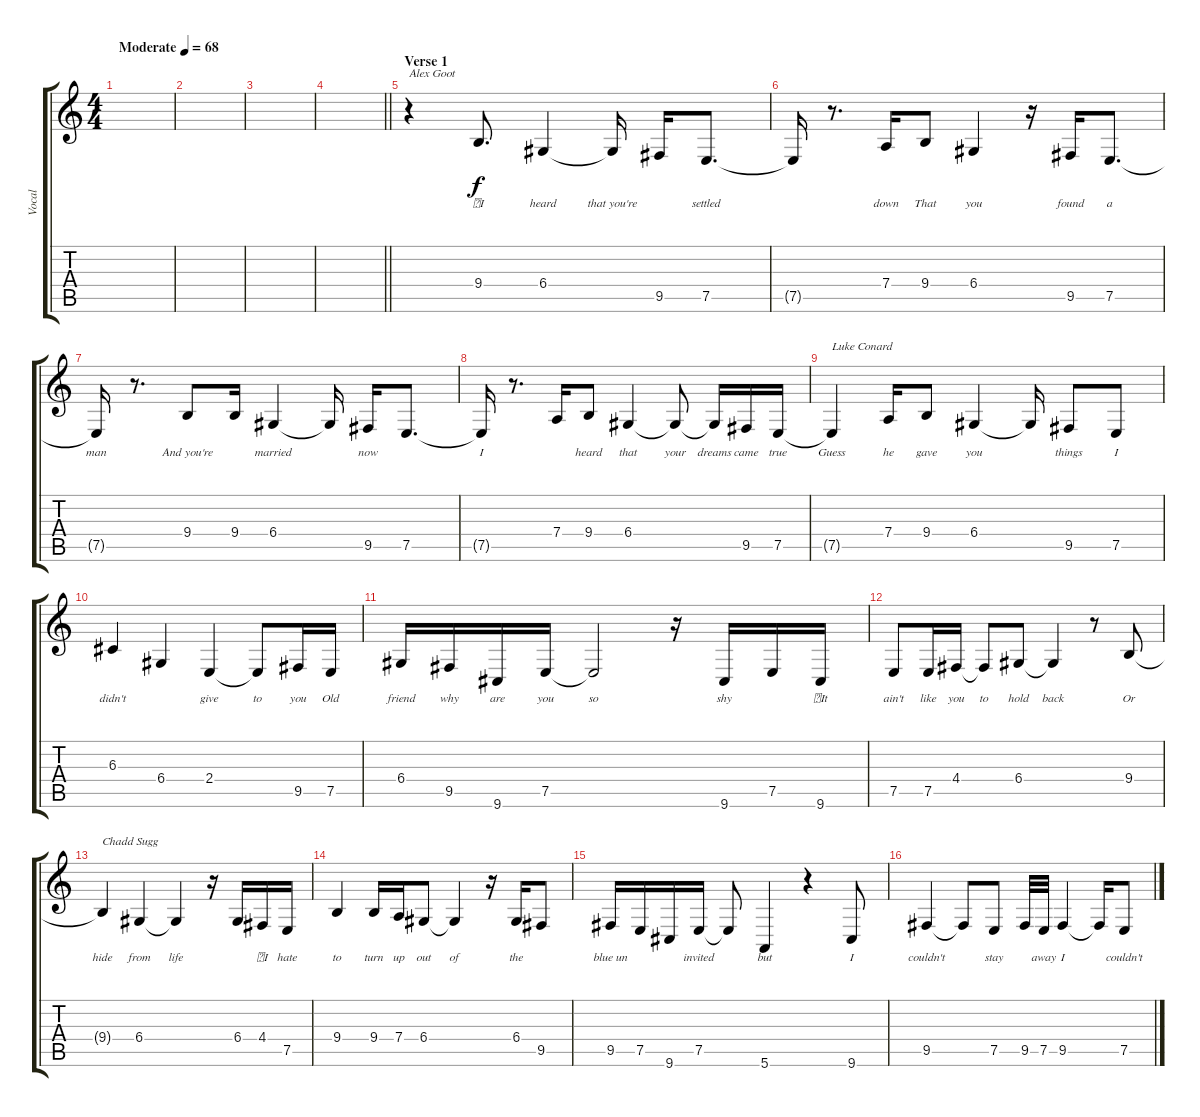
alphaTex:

\track ("Vocal" "Vocal") {instrument clarinet}
\staff {score tabs}
\tuning (E4 B3 G3 D3 A2 E2) {hide}
\ts (4 4)
\tempo (68 "Moderate")
\clef g2
\ks c
|
|
|
\barLineRight lightlight
|
\section ("" "Verse 1")
r.4{txt "Alex Goot"} 9.4.8{d lyrics (0 "\u001cI") lyrics (1 "") lyrics (2 "") lyrics (3 "") lyrics (4 "")} 6.4.4{lyrics (0 "heard") lyrics (1 "") lyrics (2 "") lyrics (3 "") lyrics (4 "")} 6.4{t}.16{lyrics (0 "that you're") lyrics (1 "") lyrics (2 "") lyrics (3 "") lyrics (4 "")} 9.5.16{lyrics (0 "") lyrics (1 "") lyrics (2 "") lyrics (3 "") lyrics (4 "")} 7.5.8{d lyrics (0 "settled") lyrics (1 "") lyrics (2 "") lyrics (3 "") lyrics (4 "")} |
7.5{t}.16{lyrics (0 "") lyrics (1 "") lyrics (2 "") lyrics (3 "") lyrics (4 "")} r.8{d} 7.4.16{lyrics (0 "down") lyrics (1 "") lyrics (2 "") lyrics (3 "") lyrics (4 "")} 9.4.8{lyrics (0 "That") lyrics (1 "") lyrics (2 "") lyrics (3 "") lyrics (4 "")} 6.4.4{lyrics (0 "you") lyrics (1 "") lyrics (2 "") lyrics (3 "") lyrics (4 "")} r.16 9.5.16{lyrics (0 "found") lyrics (1 "") lyrics (2 "") lyrics (3 "") lyrics (4 "")} 7.5.8{d lyrics (0 "a") lyrics (1 "") lyrics (2 "") lyrics (3 "") lyrics (4 "")} |
7.5{t}.16{lyrics (0 "man") lyrics (1 "") lyrics (2 "") lyrics (3 "") lyrics (4 "")} r.8{d} 9.4.8{lyrics (0 "And you're") lyrics (1 "") lyrics (2 "") lyrics (3 "") lyrics (4 "")} 9.4.16{lyrics (0 "") lyrics (1 "") lyrics (2 "") lyrics (3 "") lyrics (4 "")} 6.4.4{lyrics (0 "married") lyrics (1 "") lyrics (2 "") lyrics (3 "") lyrics (4 "")} 6.4{t}.16{lyrics (0 "") lyrics (1 "") lyrics (2 "") lyrics (3 "") lyrics (4 "")} 9.5.16{lyrics (0 "now") lyrics (1 "") lyrics (2 "") lyrics (3 "") lyrics (4 "")} 7.5.8{d lyrics (0 "") lyrics (1 "") lyrics (2 "") lyrics (3 "") lyrics (4 "")} |
7.5{t}.16{lyrics (0 "I") lyrics (1 "") lyrics (2 "") lyrics (3 "") lyrics (4 "")} r.8{d} 7.4.16{lyrics (0 "") lyrics (1 "") lyrics (2 "") lyrics (3 "") lyrics (4 "")} 9.4.8{lyrics (0 "heard") lyrics (1 "") lyrics (2 "") lyrics (3 "") lyrics (4 "")} 6.4.4{lyrics (0 "that") lyrics (1 "") lyrics (2 "") lyrics (3 "") lyrics (4 "")} 6.4{t}.8{lyrics (0 "your") lyrics (1 "") lyrics (2 "") lyrics (3 "") lyrics (4 "")} 6.4{t}.16{lyrics (0 "dreams") lyrics (1 "") lyrics (2 "") lyrics (3 "") lyrics (4 "")} 9.5.16{lyrics (0 "came") lyrics (1 "") lyrics (2 "") lyrics (3 "") lyrics (4 "")} 7.5.16{lyrics (0 "true") lyrics (1 "") lyrics (2 "") lyrics (3 "") lyrics (4 "")} |
7.5{t}.4{txt "Luke Conard" lyrics (0 "Guess") lyrics (1 "") lyrics (2 "") lyrics (3 "") lyrics (4 "")} 7.4.16{lyrics (0 "he") lyrics (1 "") lyrics (2 "") lyrics (3 "") lyrics (4 "")} 9.4.8{lyrics (0 "gave") lyrics (1 "") lyrics (2 "") lyrics (3 "") lyrics (4 "")} 6.4.4{lyrics (0 "you") lyrics (1 "") lyrics (2 "") lyrics (3 "") lyrics (4 "")} 6.4{t}.16{lyrics (0 "") lyrics (1 "") lyrics (2 "") lyrics (3 "") lyrics (4 "")} 9.5.8{lyrics (0 "things") lyrics (1 "") lyrics (2 "") lyrics (3 "") lyrics (4 "")} 7.5.8{lyrics (0 "I") lyrics (1 "") lyrics (2 "") lyrics (3 "") lyrics (4 "")} |
6.3.4{lyrics (0 "didn't") lyrics (1 "") lyrics (2 "") lyrics (3 "") lyrics (4 "")} 6.4.4{lyrics (0 "") lyrics (1 "") lyrics (2 "") lyrics (3 "") lyrics (4 "")} 2.4.4{lyrics (0 "give") lyrics (1 "") lyrics (2 "") lyrics (3 "") lyrics (4 "")} 2.4{t}.8{lyrics (0 "to") lyrics (1 "") lyrics (2 "") lyrics (3 "") lyrics (4 "")} 9.5.16{lyrics (0 "you") lyrics (1 "") lyrics (2 "") lyrics (3 "") lyrics (4 "")} 7.5.16{lyrics (0 "Old") lyrics (1 "") lyrics (2 "") lyrics (3 "") lyrics (4 "")} |
6.4.16{lyrics (0 "friend") lyrics (1 "") lyrics (2 "") lyrics (3 "") lyrics (4 "")} 9.5.16{lyrics (0 "why") lyrics (1 "") lyrics (2 "") lyrics (3 "") lyrics (4 "")} 9.6.16{lyrics (0 "are") lyrics (1 "") lyrics (2 "") lyrics (3 "") lyrics (4 "")} 7.5.16{lyrics (0 "you") lyrics (1 "") lyrics (2 "") lyrics (3 "") lyrics (4 "")} 7.5{t}.2{lyrics (0 "so") lyrics (1 "") lyrics (2 "") lyrics (3 "") lyrics (4 "")} r.16 9.6.16{lyrics (0 "shy") lyrics (1 "") lyrics (2 "") lyrics (3 "") lyrics (4 "")} 7.5.16{lyrics (0 "") lyrics (1 "") lyrics (2 "") lyrics (3 "") lyrics (4 "")} 9.6.16{lyrics (0 "\u001eIt") lyrics (1 "") lyrics (2 "") lyrics (3 "") lyrics (4 "")} |
7.5.8{lyrics (0 "ain't") lyrics (1 "") lyrics (2 "") lyrics (3 "") lyrics (4 "")} 7.5.16{lyrics (0 "like") lyrics (1 "") lyrics (2 "") lyrics (3 "") lyrics (4 "")} 4.4.16{lyrics (0 "you") lyrics (1 "") lyrics (2 "") lyrics (3 "") lyrics (4 "")} 4.4{t}.8{lyrics (0 "to") lyrics (1 "") lyrics (2 "") lyrics (3 "") lyrics (4 "")} 6.4.8{lyrics (0 "hold") lyrics (1 "") lyrics (2 "") lyrics (3 "") lyrics (4 "")} 6.4{t}.4{lyrics (0 "back") lyrics (1 "") lyrics (2 "") lyrics (3 "") lyrics (4 "")} r.8 9.4.8{lyrics (0 "Or") lyrics (1 "") lyrics (2 "") lyrics (3 "") lyrics (4 "")} |
9.4{t}.4{txt "Chadd Sugg" lyrics (0 "hide") lyrics (1 "") lyrics (2 "") lyrics (3 "") lyrics (4 "")} 6.4.4{lyrics (0 "from") lyrics (1 "") lyrics (2 "") lyrics (3 "") lyrics (4 "")} 6.4{t}.4{lyrics (0 "life") lyrics (1 "") lyrics (2 "") lyrics (3 "") lyrics (4 "")} r.16 6.4.16{lyrics (0 "") lyrics (1 "") lyrics (2 "") lyrics (3 "") lyrics (4 "")} 4.4.16{lyrics (0 "\u001dI") lyrics (1 "") lyrics (2 "") lyrics (3 "") lyrics (4 "")} 7.5.16{lyrics (0 "hate") lyrics (1 "") lyrics (2 "") lyrics (3 "") lyrics (4 "")} |
9.4.4{lyrics (0 "to") lyrics (1 "") lyrics (2 "") lyrics (3 "") lyrics (4 "")} 9.4.16{lyrics (0 "turn") lyrics (1 "") lyrics (2 "") lyrics (3 "") lyrics (4 "")} 7.4.16{lyrics (0 "up") lyrics (1 "") lyrics (2 "") lyrics (3 "") lyrics (4 "")} 6.4.8{lyrics (0 "out") lyrics (1 "") lyrics (2 "") lyrics (3 "") lyrics (4 "")} 6.4{t}.4{lyrics (0 "of") lyrics (1 "") lyrics (2 "") lyrics (3 "") lyrics (4 "")} r.16 6.4.16{lyrics (0 "the") lyrics (1 "") lyrics (2 "") lyrics (3 "") lyrics (4 "")} 9.5.8{lyrics (0 "") lyrics (1 "") lyrics (2 "") lyrics (3 "") lyrics (4 "")} |
9.5.16{lyrics (0 "blue un") lyrics (1 "") lyrics (2 "") lyrics (3 "") lyrics (4 "")} 7.5.16{lyrics (0 "") lyrics (1 "") lyrics (2 "") lyrics (3 "") lyrics (4 "")} 9.6.16{lyrics (0 "") lyrics (1 "") lyrics (2 "") lyrics (3 "") lyrics (4 "")} 7.5.16{lyrics (0 "invited") lyrics (1 "") lyrics (2 "") lyrics (3 "") lyrics (4 "")} 7.5{t}.8{lyrics (0 "") lyrics (1 "") lyrics (2 "") lyrics (3 "") lyrics (4 "")} 5.6.4{lyrics (0 "but") lyrics (1 "") lyrics (2 "") lyrics (3 "") lyrics (4 "")} r.4 9.6.8{lyrics (0 "I") lyrics (1 "") lyrics (2 "") lyrics (3 "") lyrics (4 "")} |
9.5.4{lyrics (0 "couldn't") lyrics (1 "") lyrics (2 "") lyrics (3 "") lyrics (4 "")} 9.5{t}.8{lyrics (0 "") lyrics (1 "") lyrics (2 "") lyrics (3 "") lyrics (4 "")} 7.5.8{lyrics (0 "stay") lyrics (1 "") lyrics (2 "") lyrics (3 "") lyrics (4 "")} 9.5.32{lyrics (0 "") lyrics (1 "") lyrics (2 "") lyrics (3 "") lyrics (4 "")} 7.5.32{lyrics (0 "away") lyrics (1 "") lyrics (2 "") lyrics (3 "") lyrics (4 "")} 9.5.4{lyrics (0 "I") lyrics (1 "") lyrics (2 "") lyrics (3 "") lyrics (4 "")} 9.5{t}.16{lyrics (0 "") lyrics (1 "") lyrics (2 "") lyrics (3 "") lyrics (4 "")} 7.5.8{lyrics (0 "couldn't") lyrics (1 "") lyrics (2 "") lyrics (3 "") lyrics (4 "")}
